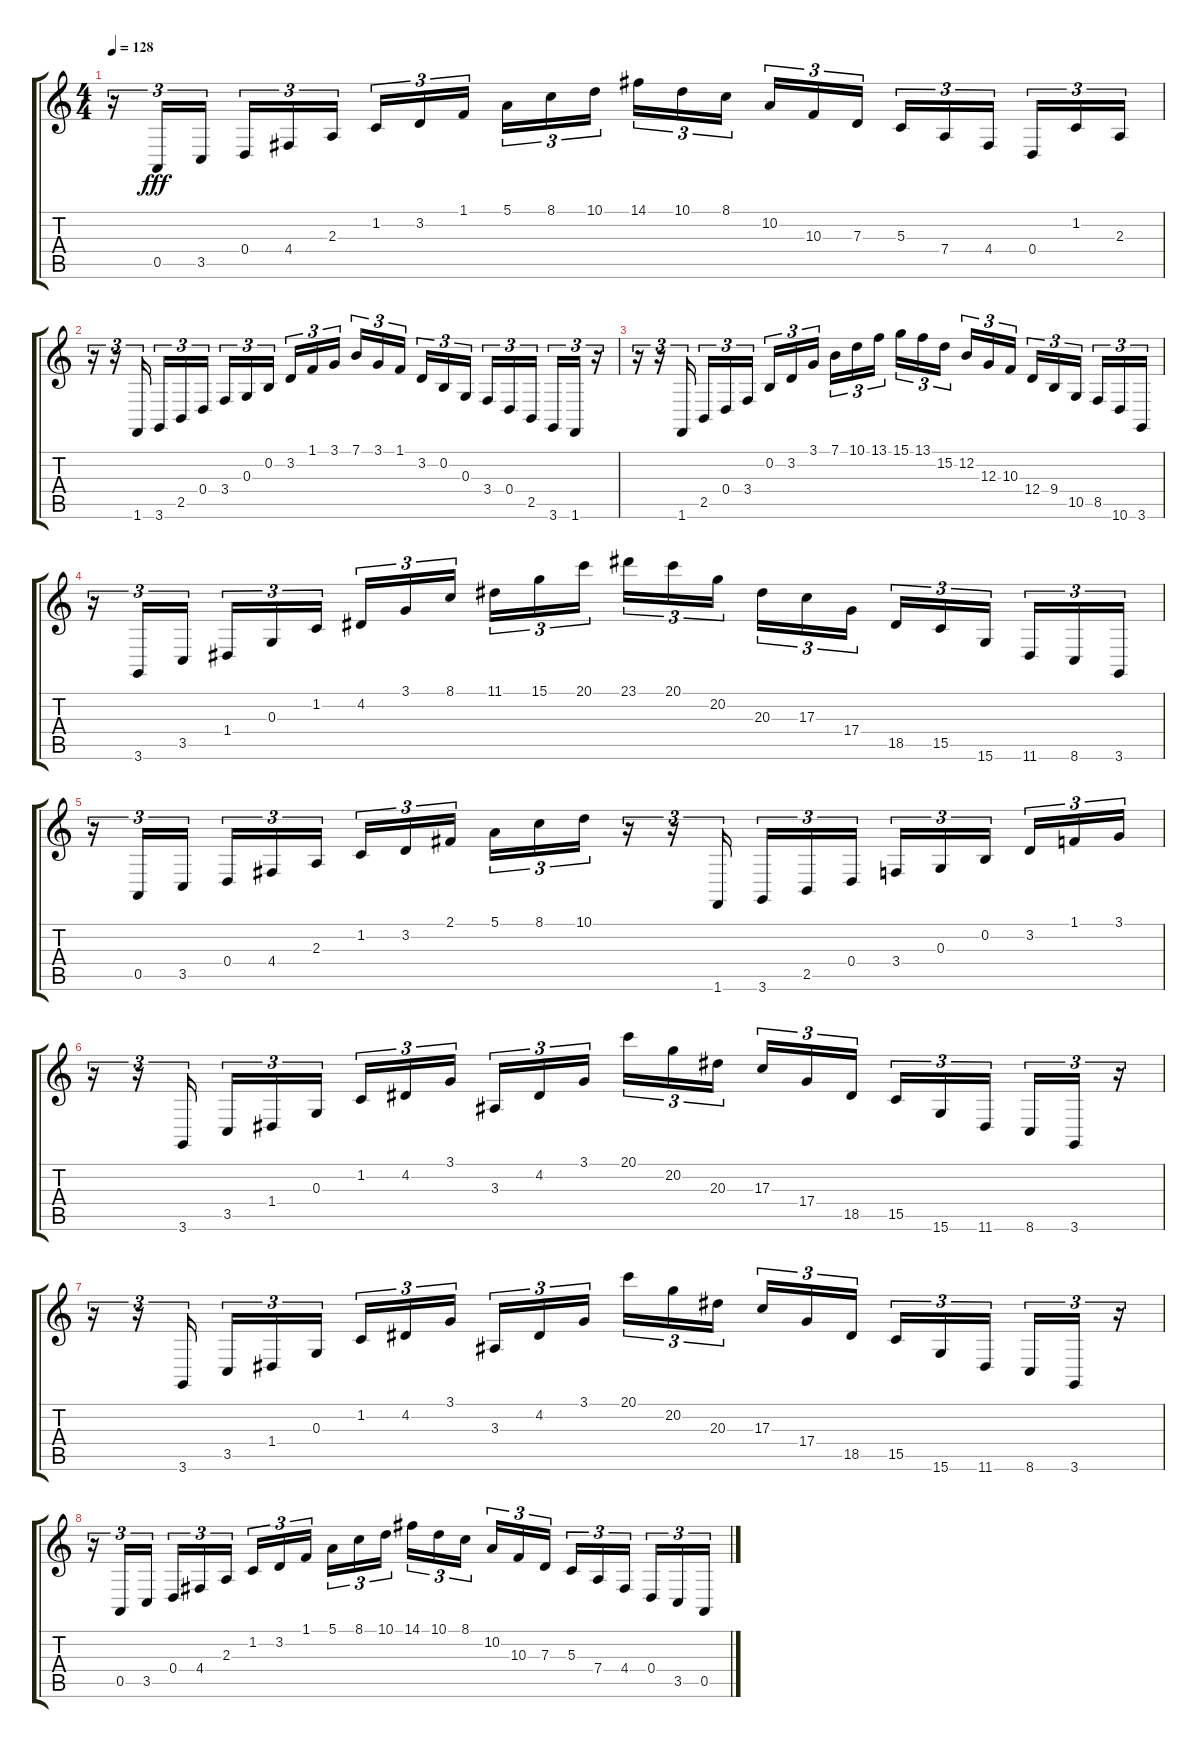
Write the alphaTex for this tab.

\track "" {instrument lead2sawtooth}
\staff {score tabs}
\tuning (E4 B3 G3 D3 A2 E2) {hide}
\ts (4 4)
\tempo 128
\clef g2
\ks c
r.16{tu (3 2) dy fff} 0.5.16{tu (3 2)} 3.5.16{tu (3 2)} 0.4.16{tu (3 2)} 4.4.16{tu (3 2)} 2.3.16{tu (3 2)} 1.2.16{tu (3 2)} 3.2.16{tu (3 2)} 1.1.16{tu (3 2)} 5.1.16{tu (3 2)} 8.1.16{tu (3 2)} 10.1.16{tu (3 2)} 14.1.16{tu (3 2)} 10.1.16{tu (3 2)} 8.1.16{tu (3 2)} 10.2.16{tu (3 2)} 10.3.16{tu (3 2)} 7.3.16{tu (3 2)} 5.3.16{tu (3 2)} 7.4.16{tu (3 2)} 4.4.16{tu (3 2)} 0.4.16{tu (3 2)} 1.2.16{tu (3 2)} 2.3.16{tu (3 2)} |
r.16{tu (3 2)} r.16{tu (3 2)} 1.6.16{tu (3 2)} 3.6.16{tu (3 2)} 2.5.16{tu (3 2)} 0.4.16{tu (3 2)} 3.4.16{tu (3 2)} 0.3.16{tu (3 2)} 0.2.16{tu (3 2)} 3.2.16{tu (3 2)} 1.1.16{tu (3 2)} 3.1.16{tu (3 2)} 7.1.16{tu (3 2)} 3.1.16{tu (3 2)} 1.1.16{tu (3 2)} 3.2.16{tu (3 2)} 0.2.16{tu (3 2)} 0.3.16{tu (3 2)} 3.4.16{tu (3 2)} 0.4.16{tu (3 2)} 2.5.16{tu (3 2)} 3.6.16{tu (3 2)} 1.6.16{tu (3 2)} r.16{tu (3 2)} |
r.16{tu (3 2)} r.16{tu (3 2)} 1.6.16{tu (3 2)} 2.5.16{tu (3 2)} 0.4.16{tu (3 2)} 3.4.16{tu (3 2)} 0.2.16{tu (3 2)} 3.2.16{tu (3 2)} 3.1.16{tu (3 2)} 7.1.16{tu (3 2)} 10.1.16{tu (3 2)} 13.1.16{tu (3 2)} 15.1.16{tu (3 2)} 13.1.16{tu (3 2)} 15.2.16{tu (3 2)} 12.2.16{tu (3 2)} 12.3.16{tu (3 2)} 10.3.16{tu (3 2)} 12.4.16{tu (3 2)} 9.4.16{tu (3 2)} 10.5.16{tu (3 2)} 8.5.16{tu (3 2)} 10.6.16{tu (3 2)} 3.6.16{tu (3 2)} |
r.16{tu (3 2)} 3.6.16{tu (3 2)} 3.5.16{tu (3 2)} 1.4.16{tu (3 2)} 0.3.16{tu (3 2)} 1.2.16{tu (3 2)} 4.2.16{tu (3 2)} 3.1.16{tu (3 2)} 8.1.16{tu (3 2)} 11.1.16{tu (3 2)} 15.1.16{tu (3 2)} 20.1.16{tu (3 2)} 23.1.16{tu (3 2)} 20.1.16{tu (3 2)} 20.2.16{tu (3 2)} 20.3.16{tu (3 2)} 17.3.16{tu (3 2)} 17.4.16{tu (3 2)} 18.5.16{tu (3 2)} 15.5.16{tu (3 2)} 15.6.16{tu (3 2)} 11.6.16{tu (3 2)} 8.6.16{tu (3 2)} 3.6.16{tu (3 2)} |
r.16{tu (3 2)} 0.5.16{tu (3 2)} 3.5.16{tu (3 2)} 0.4.16{tu (3 2)} 4.4.16{tu (3 2)} 2.3.16{tu (3 2)} 1.2.16{tu (3 2)} 3.2.16{tu (3 2)} 2.1.16{tu (3 2)} 5.1.16{tu (3 2)} 8.1.16{tu (3 2)} 10.1.16{tu (3 2)} r.16{tu (3 2)} r.16{tu (3 2)} 1.6.16{tu (3 2)} 3.6.16{tu (3 2)} 2.5.16{tu (3 2)} 0.4.16{tu (3 2)} 3.4.16{tu (3 2)} 0.3.16{tu (3 2)} 0.2.16{tu (3 2)} 3.2.16{tu (3 2)} 1.1.16{tu (3 2)} 3.1.16{tu (3 2)} |
r.16{tu (3 2)} r.16{tu (3 2)} 3.6.16{tu (3 2)} 3.5.16{tu (3 2)} 1.4.16{tu (3 2)} 0.3.16{tu (3 2)} 1.2.16{tu (3 2)} 4.2.16{tu (3 2)} 3.1.16{tu (3 2)} 3.3.16{tu (3 2)} 4.2.16{tu (3 2)} 3.1.16{tu (3 2)} 20.1.16{tu (3 2)} 20.2.16{tu (3 2)} 20.3.16{tu (3 2)} 17.3.16{tu (3 2)} 17.4.16{tu (3 2)} 18.5.16{tu (3 2)} 15.5.16{tu (3 2)} 15.6.16{tu (3 2)} 11.6.16{tu (3 2)} 8.6.16{tu (3 2)} 3.6.16{tu (3 2)} r.16{tu (3 2)} |
r.16{tu (3 2)} r.16{tu (3 2)} 3.6.16{tu (3 2)} 3.5.16{tu (3 2)} 1.4.16{tu (3 2)} 0.3.16{tu (3 2)} 1.2.16{tu (3 2)} 4.2.16{tu (3 2)} 3.1.16{tu (3 2)} 3.3.16{tu (3 2)} 4.2.16{tu (3 2)} 3.1.16{tu (3 2)} 20.1.16{tu (3 2)} 20.2.16{tu (3 2)} 20.3.16{tu (3 2)} 17.3.16{tu (3 2)} 17.4.16{tu (3 2)} 18.5.16{tu (3 2)} 15.5.16{tu (3 2)} 15.6.16{tu (3 2)} 11.6.16{tu (3 2)} 8.6.16{tu (3 2)} 3.6.16{tu (3 2)} r.16{tu (3 2)} |
r.16{tu (3 2)} 0.5.16{tu (3 2)} 3.5.16{tu (3 2)} 0.4.16{tu (3 2)} 4.4.16{tu (3 2)} 2.3.16{tu (3 2)} 1.2.16{tu (3 2)} 3.2.16{tu (3 2)} 1.1.16{tu (3 2)} 5.1.16{tu (3 2)} 8.1.16{tu (3 2)} 10.1.16{tu (3 2)} 14.1.16{tu (3 2)} 10.1.16{tu (3 2)} 8.1.16{tu (3 2)} 10.2.16{tu (3 2)} 10.3.16{tu (3 2)} 7.3.16{tu (3 2)} 5.3.16{tu (3 2)} 7.4.16{tu (3 2)} 4.4.16{tu (3 2)} 0.4.16{tu (3 2)} 3.5.16{tu (3 2)} 0.5.16{tu (3 2)}
